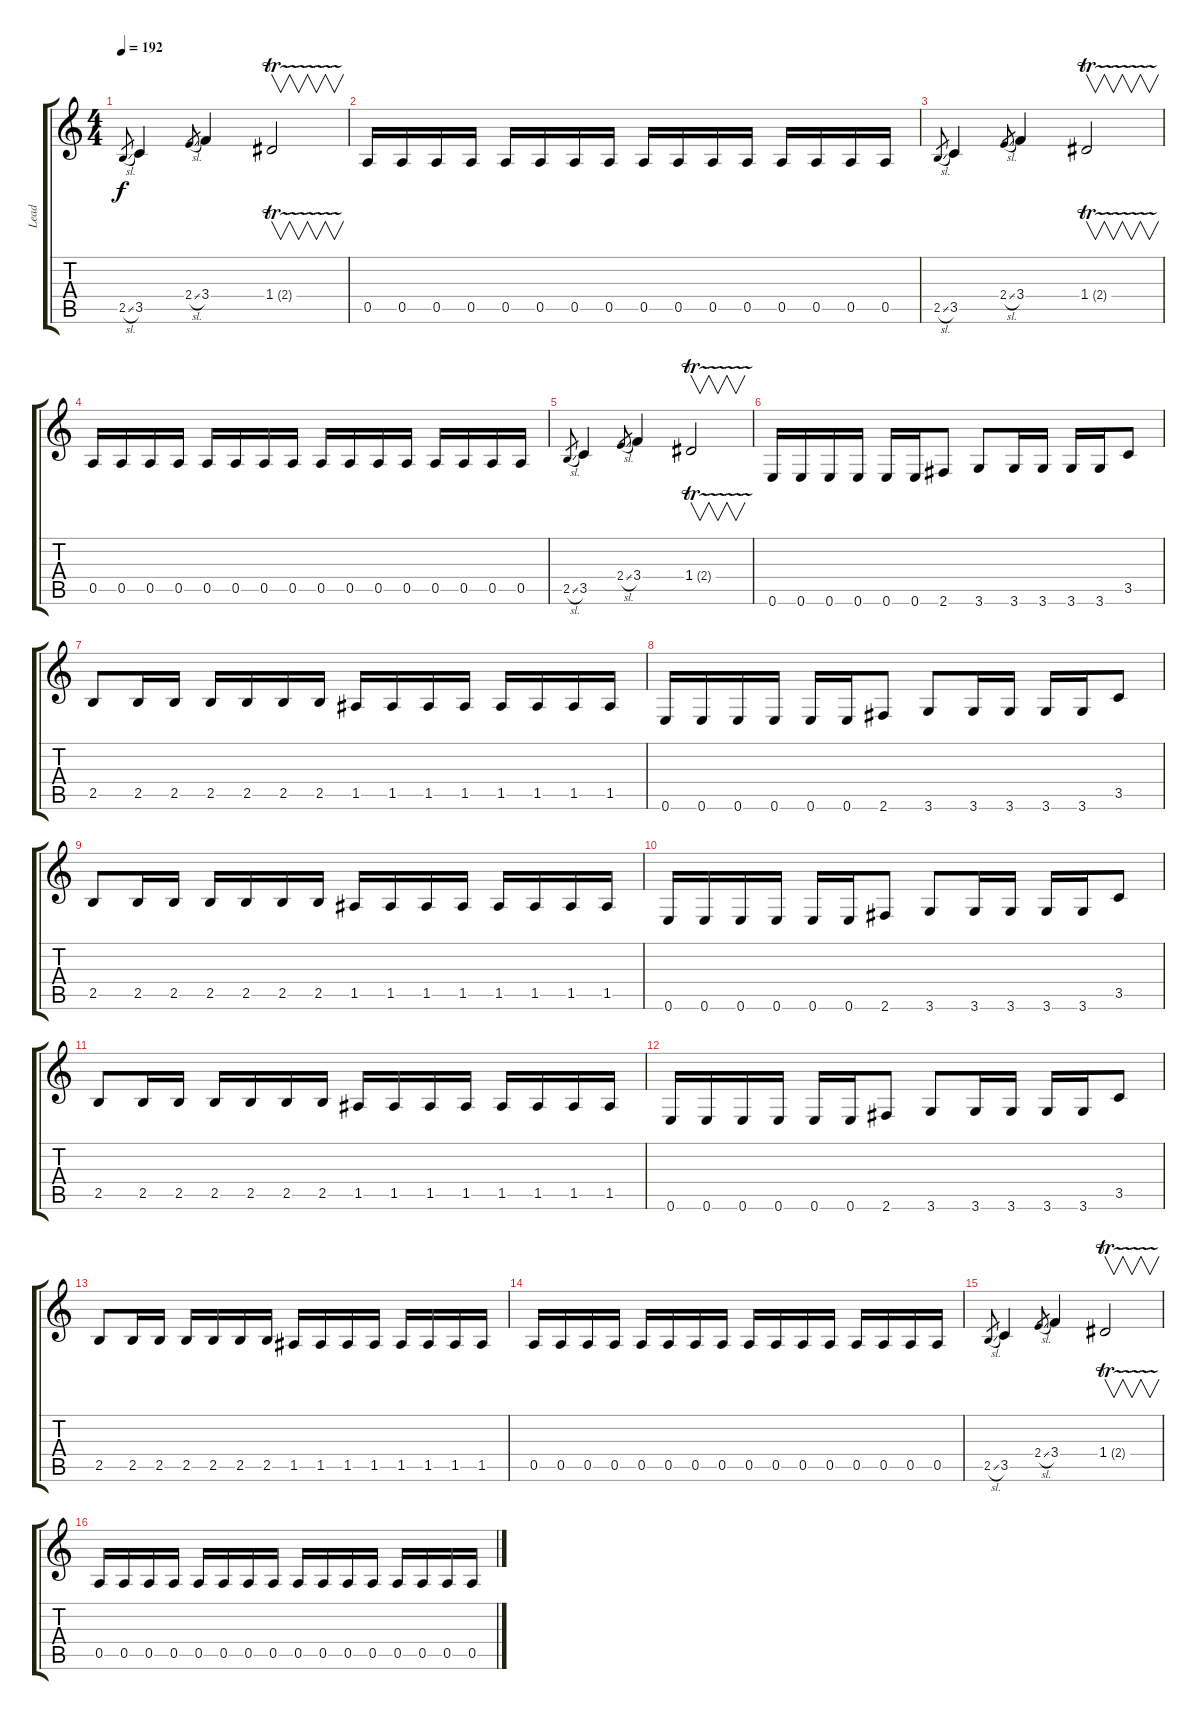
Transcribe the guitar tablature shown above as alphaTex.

\track ("Lead" "Lead") {instrument overdrivenguitar}
\staff {score tabs}
\tuning (E4 B3 G3 D3 A2 E2) {hide}
\ts (4 4)
\tempo 192
\clef g2
\ks c
2.5{sl}.8{gr dy f} 3.5.4 2.4{sl}.8{gr} 3.4.4 1.4{tr (2 16)}.2{v} |
0.5.16 0.5.16 0.5.16 0.5.16 0.5.16 0.5.16 0.5.16 0.5.16 0.5.16 0.5.16 0.5.16 0.5.16 0.5.16 0.5.16 0.5.16 0.5.16 |
2.5{sl}.8{gr} 3.5.4 2.4{sl}.8{gr} 3.4.4 1.4{tr (2 16)}.2{v} |
0.5.16 0.5.16 0.5.16 0.5.16 0.5.16 0.5.16 0.5.16 0.5.16 0.5.16 0.5.16 0.5.16 0.5.16 0.5.16 0.5.16 0.5.16 0.5.16 |
2.5{sl}.8{gr} 3.5.4 2.4{sl}.8{gr} 3.4.4 1.4{tr (2 16)}.2{v} |
0.6.16 0.6.16 0.6.16 0.6.16 0.6.16 0.6.16 2.6.8 3.6.8 3.6.16 3.6.16 3.6.16 3.6.16 3.5.8 |
2.5.8 2.5.16 2.5.16 2.5.16 2.5.16 2.5.16 2.5.16 1.5.16 1.5.16 1.5.16 1.5.16 1.5.16 1.5.16 1.5.16 1.5.16 |
0.6.16 0.6.16 0.6.16 0.6.16 0.6.16 0.6.16 2.6.8 3.6.8 3.6.16 3.6.16 3.6.16 3.6.16 3.5.8 |
2.5.8 2.5.16 2.5.16 2.5.16 2.5.16 2.5.16 2.5.16 1.5.16 1.5.16 1.5.16 1.5.16 1.5.16 1.5.16 1.5.16 1.5.16 |
0.6.16 0.6.16 0.6.16 0.6.16 0.6.16 0.6.16 2.6.8 3.6.8 3.6.16 3.6.16 3.6.16 3.6.16 3.5.8 |
2.5.8 2.5.16 2.5.16 2.5.16 2.5.16 2.5.16 2.5.16 1.5.16 1.5.16 1.5.16 1.5.16 1.5.16 1.5.16 1.5.16 1.5.16 |
0.6.16 0.6.16 0.6.16 0.6.16 0.6.16 0.6.16 2.6.8 3.6.8 3.6.16 3.6.16 3.6.16 3.6.16 3.5.8 |
2.5.8 2.5.16 2.5.16 2.5.16 2.5.16 2.5.16 2.5.16 1.5.16 1.5.16 1.5.16 1.5.16 1.5.16 1.5.16 1.5.16 1.5.16 |
0.5.16 0.5.16 0.5.16 0.5.16 0.5.16 0.5.16 0.5.16 0.5.16 0.5.16 0.5.16 0.5.16 0.5.16 0.5.16 0.5.16 0.5.16 0.5.16 |
2.5{sl}.8{gr} 3.5.4 2.4{sl}.8{gr} 3.4.4 1.4{tr (2 16)}.2{v} |
0.5.16 0.5.16 0.5.16 0.5.16 0.5.16 0.5.16 0.5.16 0.5.16 0.5.16 0.5.16 0.5.16 0.5.16 0.5.16 0.5.16 0.5.16 0.5.16
